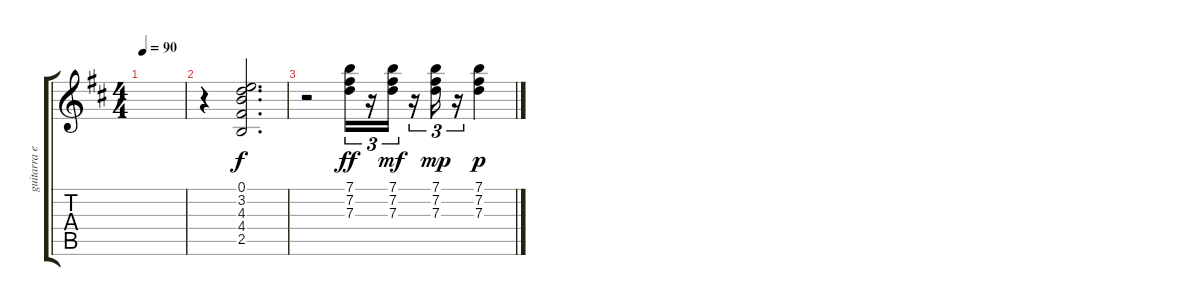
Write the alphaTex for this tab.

\track ("guitarra electrica" "guitarra e") {instrument electricguitarmuted}
\staff {score tabs}
\tuning (E4 B3 G3 D3 A2 E2) {hide}
\ts (4 4)
\tempo 90
\clef g2
\ks bminor
|
r.4 (0.1 3.2 4.3 4.4 2.5).2{d dy f instrument electricguitarclean} |
r.2 (7.1 7.2 7.3).16{tu (3 2) dy ff} r.16{tu (3 2)} (7.1 7.2 7.3).16{tu (3 2) dy mf} r.16{tu (3 2)} (7.1 7.2 7.3).16{tu (3 2) dy mp} r.16{tu (3 2)} (7.1 7.2 7.3).4{dy p}
